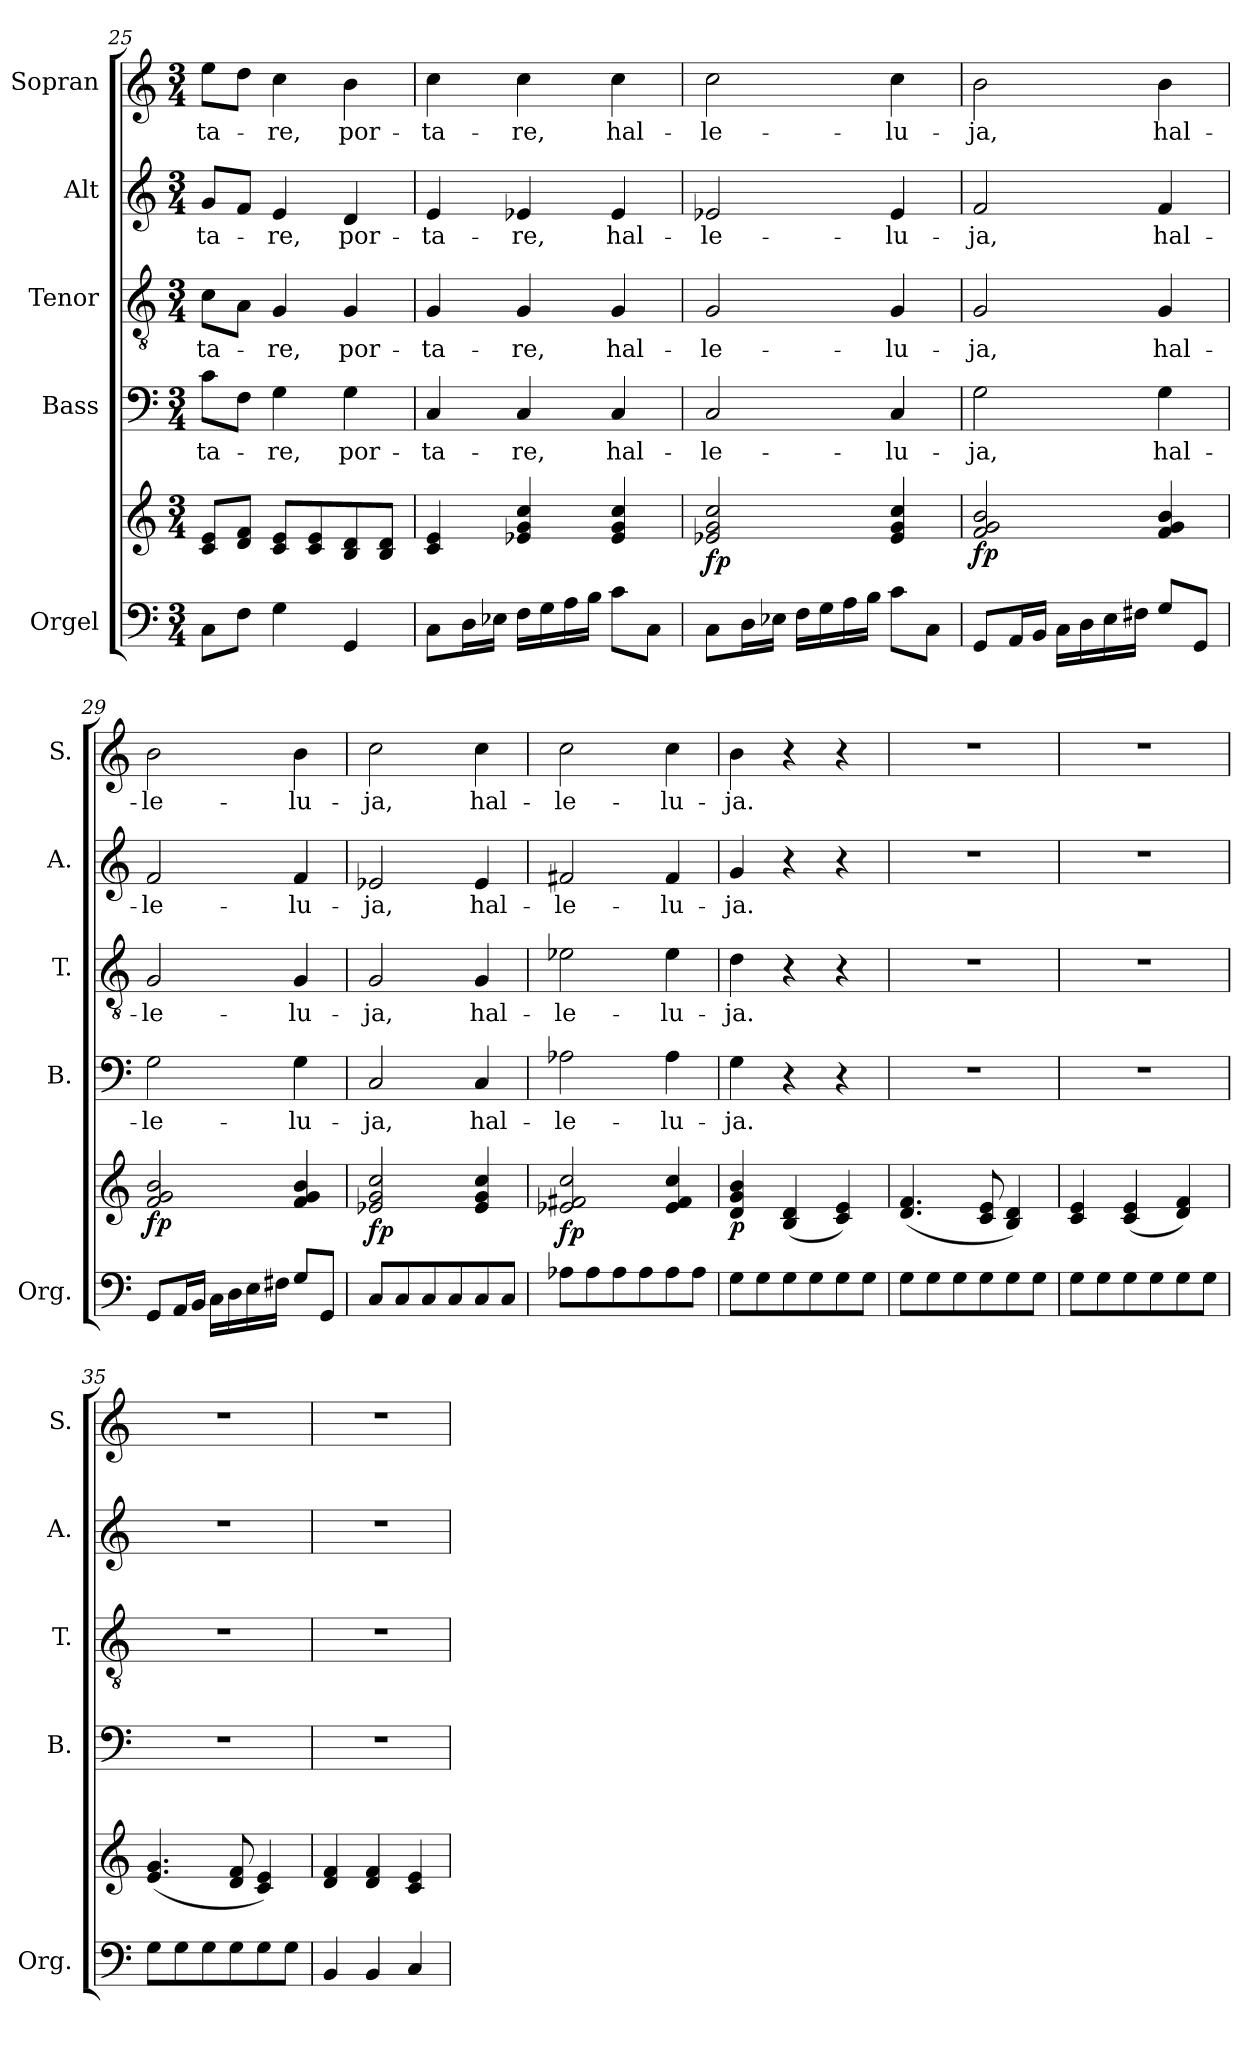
**kern	**kern	**dynam	**kern	**text	**kern	**text	**kern	**text	**kern	**text
*part5	*part5	*part5	*part4	*part4	*part3	*part3	*part2	*part2	*part1	*part1
*staff6	*staff5	*staff5/6	*staff4	*staff4	*staff3	*staff3	*staff2	*staff2	*staff1	*staff1
*I"Orgel	*	*	*I"Bass	*	*I"Tenor	*	*I"Alt	*	*I"Sopran	*
*I'Org.	*	*	*I'B.	*	*I'T.	*	*I'A.	*	*I'S.	*
!!LO:PB:g=z
*clefF4	*clefG2	*	*clefF4	*	*clefGv2	*	*clefG2	*	*clefG2	*
*k[]	*k[]	*	*k[]	*	*k[]	*	*k[]	*	*k[]	*
*C:	*C:	*	*C:	*	*C:	*	*C:	*	*C:	*
*M3/4	*M3/4	*	*M3/4	*	*M3/4	*	*M3/4	*	*M3/4	*
=25	=25	=25	=25	=25	=25	=25	=25	=25	=25	=25
!	!	!	!	!LO:LY:b	!	!LO:LY:b	!	!LO:LY:b	!	!LO:LY:b
8C\L	8c/ 8e/L	.	8c\L	-ta-	8c\L	-ta-	8g/L	-ta-	8ee\L	-ta-
8F\J	8d/ 8f/J	.	8F\J	.	8A\J	.	8f/J	.	8dd\J	.
!	!	!	!	!LO:LY:b	!	!LO:LY:b	!	!LO:LY:b	!	!LO:LY:b
4G\	8c/ 8e/L	.	4G\	-re,	4G/	-re,	4e/	-re,	4cc\	-re,
.	8c/ 8e/	.	.	.	.	.	.	.	.	.
!	!	!	!	!LO:LY:b	!	!LO:LY:b	!	!LO:LY:b	!	!LO:LY:b
4GG/	8B/ 8d/	.	4G\	por-	4G/	por-	4d/	por-	4b\	por-
.	8B/ 8d/J	.	.	.	.	.	.	.	.	.
=26	=26	=26	=26	=26	=26	=26	=26	=26	=26	=26
!	!	!	!	!LO:LY:b	!	!LO:LY:b	!	!LO:LY:b	!	!LO:LY:b
8C\L	4c/ 4e/	.	4C/	-ta-	4G/	-ta-	4e/	-ta-	4cc\	-ta-
16D\L	.	.	.	.	.	.	.	.	.	.
16E-X\JJ	.	.	.	.	.	.	.	.	.	.
!	!	!	!	!LO:LY:b	!	!LO:LY:b	!	!LO:LY:b	!	!LO:LY:b
16F\LL	4e-X/ 4g/ 4cc/	.	4C/	-re,	4G/	-re,	4e-X/	-re,	4cc\	-re,
16G\	.	.	.	.	.	.	.	.	.	.
16A\	.	.	.	.	.	.	.	.	.	.
16B\JJ	.	.	.	.	.	.	.	.	.	.
!	!	!	!	!LO:LY:b	!	!LO:LY:b	!	!LO:LY:b	!	!LO:LY:b
8c\L	4e-/ 4g/ 4cc/	.	4C/	hal-	4G/	hal-	4e-/	hal-	4cc\	hal-
8C\J	.	.	.	.	.	.	.	.	.	.
=27	=27	=27	=27	=27	=27	=27	=27	=27	=27	=27
!	!	!LO:DY:b	!	!LO:LY:b	!	!LO:LY:b	!	!LO:LY:b	!	!LO:LY:b
8C\L	2e-X/ 2g/ 2cc/	fp	2C/	-le-	2G/	-le-	2e-X/	-le-	2cc\	-le-
16D\L	.	.	.	.	.	.	.	.	.	.
16E-X\JJ	.	.	.	.	.	.	.	.	.	.
16F\LL	.	.	.	.	.	.	.	.	.	.
16G\	.	.	.	.	.	.	.	.	.	.
16A\	.	.	.	.	.	.	.	.	.	.
16B\JJ	.	.	.	.	.	.	.	.	.	.
!	!	!	!	!LO:LY:b	!	!LO:LY:b	!	!LO:LY:b	!	!LO:LY:b
8c\L	4e-/ 4g/ 4cc/	.	4C/	-lu-	4G/	-lu-	4e-/	-lu-	4cc\	-lu-
8C\J	.	.	.	.	.	.	.	.	.	.
=28	=28	=28	=28	=28	=28	=28	=28	=28	=28	=28
!	!	!LO:DY:b	!	!LO:LY:b	!	!LO:LY:b	!	!LO:LY:b	!	!LO:LY:b
8GG/L	2f/ 2g/ 2b/	fp	2G\	-ja,	2G/	-ja,	2f/	-ja,	2b\	-ja,
16AA/L	.	.	.	.	.	.	.	.	.	.
16BB/JJ	.	.	.	.	.	.	.	.	.	.
16C\LL	.	.	.	.	.	.	.	.	.	.
16D\	.	.	.	.	.	.	.	.	.	.
16E\	.	.	.	.	.	.	.	.	.	.
16F#X\JJ	.	.	.	.	.	.	.	.	.	.
!	!	!	!	!LO:LY:b	!	!LO:LY:b	!	!LO:LY:b	!	!LO:LY:b
8G/L	4f/ 4g/ 4b/	.	4G\	hal-	4G/	hal-	4f/	hal-	4b\	hal-
8GG/J	.	.	.	.	.	.	.	.	.	.
=29	=29	=29	=29	=29	=29	=29	=29	=29	=29	=29
!	!	!LO:DY:b	!	!LO:LY:b	!	!LO:LY:b	!	!LO:LY:b	!	!LO:LY:b
8GG/L	2f/ 2g/ 2b/	fp	2G\	-le-	2G/	-le-	2f/	-le-	2b\	-le-
16AA/L	.	.	.	.	.	.	.	.	.	.
16BB/JJ	.	.	.	.	.	.	.	.	.	.
16C\LL	.	.	.	.	.	.	.	.	.	.
16D\	.	.	.	.	.	.	.	.	.	.
16E\	.	.	.	.	.	.	.	.	.	.
16F#X\JJ	.	.	.	.	.	.	.	.	.	.
!	!	!	!	!LO:LY:b	!	!LO:LY:b	!	!LO:LY:b	!	!LO:LY:b
8G/L	4f/ 4g/ 4b/	.	4G\	-lu-	4G/	-lu-	4f/	-lu-	4b\	-lu-
8GG/J	.	.	.	.	.	.	.	.	.	.
=30	=30	=30	=30	=30	=30	=30	=30	=30	=30	=30
!	!	!LO:DY:b	!	!LO:LY:b	!	!LO:LY:b	!	!LO:LY:b	!	!LO:LY:b
8C/L	2e-X/ 2g/ 2cc/	fp	2C/	-ja,	2G/	-ja,	2e-X/	-ja,	2cc\	-ja,
8C/	.	.	.	.	.	.	.	.	.	.
8C/	.	.	.	.	.	.	.	.	.	.
8C/	.	.	.	.	.	.	.	.	.	.
!	!	!	!	!LO:LY:b	!	!LO:LY:b	!	!LO:LY:b	!	!LO:LY:b
8C/	4e-/ 4g/ 4cc/	.	4C/	hal-	4G/	hal-	4e-/	hal-	4cc\	hal-
8C/J	.	.	.	.	.	.	.	.	.	.
!!LO:LB:g=z
=31	=31	=31	=31	=31	=31	=31	=31	=31	=31	=31
!	!	!LO:DY:b	!	!LO:LY:b	!	!LO:LY:b	!	!LO:LY:b	!	!LO:LY:b
8A-X\L	2e-X/ 2f#X/ 2cc/	fp	2A-X\	-le-	2e-X\	-le-	2f#X/	-le-	2cc\	-le-
8A-\	.	.	.	.	.	.	.	.	.	.
8A-\	.	.	.	.	.	.	.	.	.	.
8A-\	.	.	.	.	.	.	.	.	.	.
!	!	!	!	!LO:LY:b	!	!LO:LY:b	!	!LO:LY:b	!	!LO:LY:b
8A-\	4e-/ 4f#/ 4cc/	.	4A-\	-lu-	4e-\	-lu-	4f#/	-lu-	4cc\	-lu-
8A-\J	.	.	.	.	.	.	.	.	.	.
=32	=32	=32	=32	=32	=32	=32	=32	=32	=32	=32
!	!	!LO:DY:b	!	!LO:LY:b	!	!LO:LY:b	!	!LO:LY:b	!	!LO:LY:b
8G\L	4d/ 4g/ 4b/	p	4G\	-ja.	4d\	-ja.	4g/	-ja.	4b\	-ja.
8G\	.	.	.	.	.	.	.	.	.	.
8G\	(<4B/ 4d/	.	4r	.	4r	.	4r	.	4r	.
8G\	.	.	.	.	.	.	.	.	.	.
8G\	4c/ 4e/)	.	4r	.	4r	.	4r	.	4r	.
8G\J	.	.	.	.	.	.	.	.	.	.
=33	=33	=33	=33	=33	=33	=33	=33	=33	=33	=33
8G\L	(<4.d/ 4.f/	.	2.r	.	2.r	.	2.r	.	2.r	.
8G\	.	.	.	.	.	.	.	.	.	.
8G\	.	.	.	.	.	.	.	.	.	.
8G\	8c/ 8e/	.	.	.	.	.	.	.	.	.
8G\	4B/ 4d/)	.	.	.	.	.	.	.	.	.
8G\J	.	.	.	.	.	.	.	.	.	.
=34	=34	=34	=34	=34	=34	=34	=34	=34	=34	=34
8G\L	4c/ 4e/	.	2.r	.	2.r	.	2.r	.	2.r	.
8G\	.	.	.	.	.	.	.	.	.	.
8G\	(<4c/ 4e/	.	.	.	.	.	.	.	.	.
8G\	.	.	.	.	.	.	.	.	.	.
8G\	4d/ 4f/)	.	.	.	.	.	.	.	.	.
8G\J	.	.	.	.	.	.	.	.	.	.
=35	=35	=35	=35	=35	=35	=35	=35	=35	=35	=35
8G\L	(<4.e/ 4.g/	.	2.r	.	2.r	.	2.r	.	2.r	.
8G\	.	.	.	.	.	.	.	.	.	.
8G\	.	.	.	.	.	.	.	.	.	.
8G\	8d/ 8f/	.	.	.	.	.	.	.	.	.
8G\	4c/ 4e/)	.	.	.	.	.	.	.	.	.
8G\J	.	.	.	.	.	.	.	.	.	.
=36	=36	=36	=36	=36	=36	=36	=36	=36	=36	=36
4BB/	4d/ 4f/	.	2.r	.	2.r	.	2.r	.	2.r	.
4BB/	4d/ 4f/	.	.	.	.	.	.	.	.	.
4C/	4c/ 4e/	.	.	.	.	.	.	.	.	.
=	=	=	=	=	=	=	=	=	=	=
*-	*-	*-	*-	*-	*-	*-	*-	*-	*-	*-
